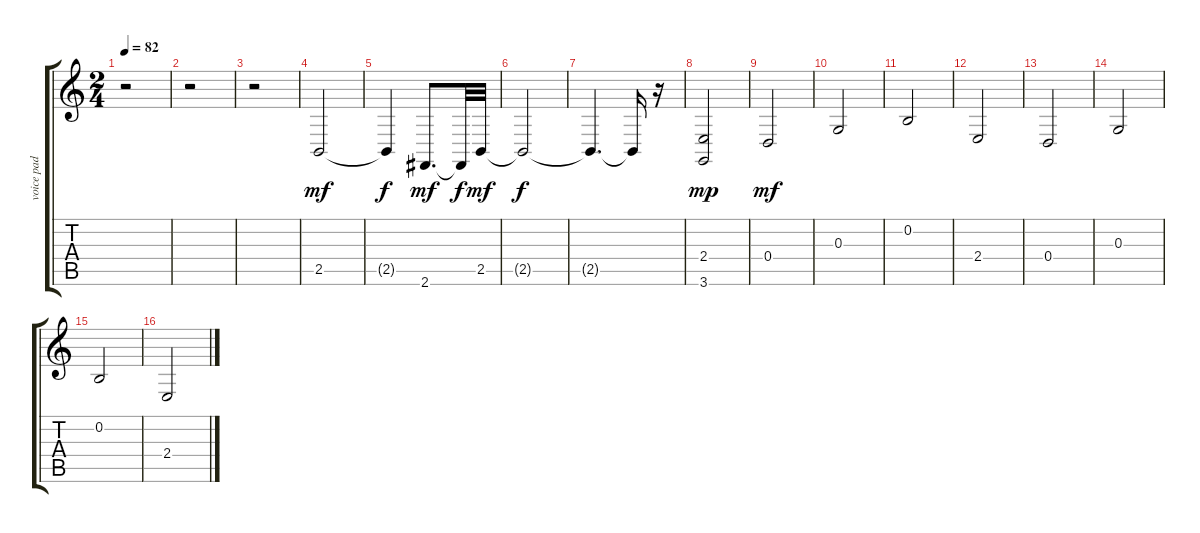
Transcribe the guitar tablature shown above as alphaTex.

\track ("voice pad" "voice pad") {instrument pad7halo}
\staff {score tabs}
\tuning (E4 B3 G3 D3 A2 E2) {hide}
\ts (2 4)
\tempo 82
\clef g2
\ks c
r.2{dy mf} |
r.2 |
r.2 |
2.5.2 |
2.5{t}.4{dy f} 2.6.8{d dy mf} 2.6{t}.32{dy f} 2.5.32{dy mf} |
2.5{t}.2{dy f} |
2.5{t}.4{d} 2.5{t}.16 r.16 |
(2.4 3.6).2{dy mp} |
0.4.2{dy mf} |
0.3.2 |
0.2.2 |
2.4.2 |
0.4.2 |
0.3.2 |
0.2.2 |
2.4.2
